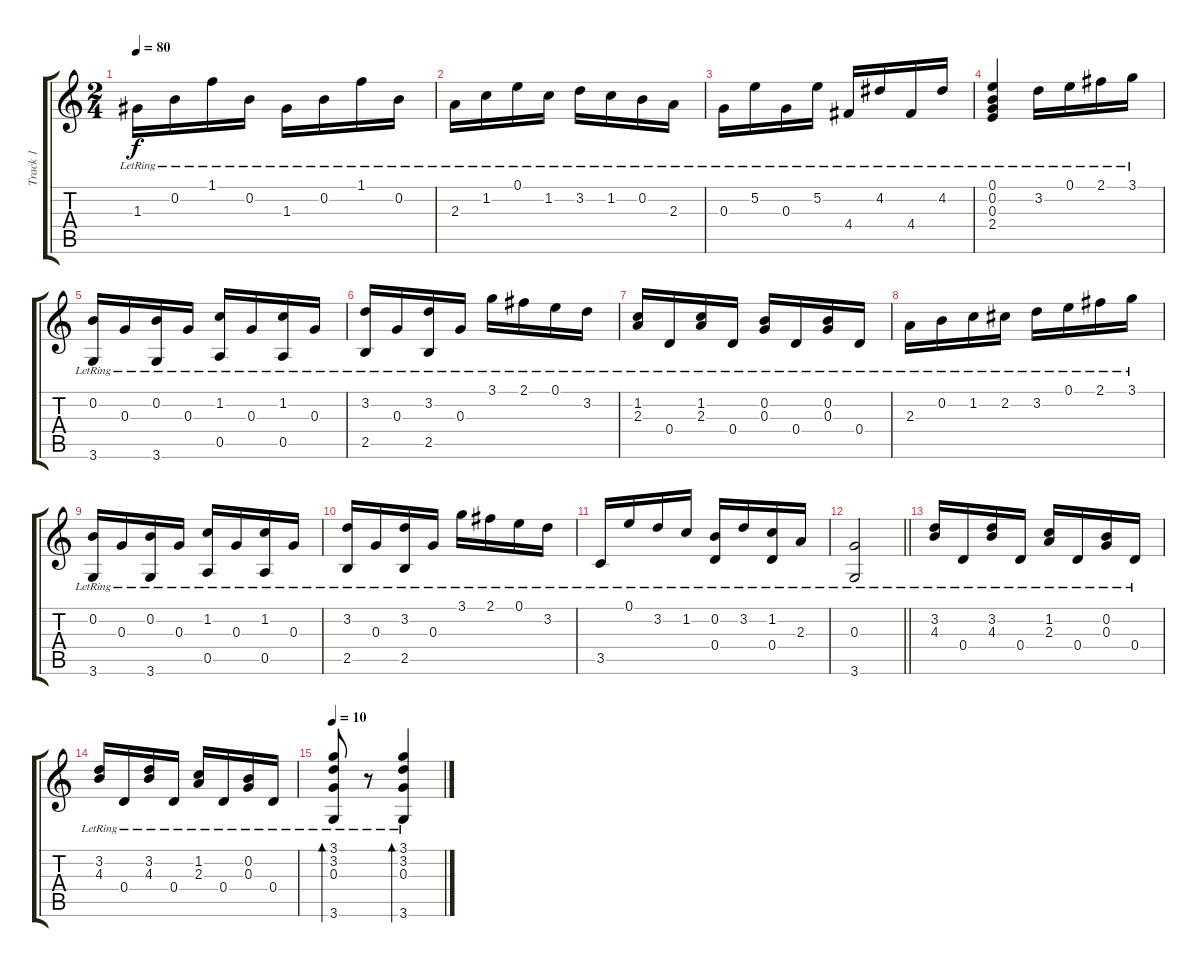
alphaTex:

\track ("Track 1" "Track 1") {instrument acousticguitarnylon}
\staff {score tabs}
\tuning (E4 B3 G3 D3 A2 E2) {hide}
\ts (2 4)
\tempo 80
\clef g2
\ks c
1.3{lr}.16{dy f} 0.2{lr}.16 1.1{lr}.16 0.2{lr}.16 1.3{lr}.16 0.2{lr}.16 1.1{lr}.16 0.2{lr}.16 |
2.3{lr}.16 1.2{lr}.16 0.1{lr}.16 1.2{lr}.16 3.2{lr}.16 1.2{lr}.16 0.2{lr}.16 2.3{lr}.16 |
0.3{lr}.16 5.2{lr}.16 0.3{lr}.16 5.2{lr}.16 4.4{lr}.16 4.2{lr}.16 4.4{lr}.16 4.2{lr}.16 |
(0.1{lr} 0.2{lr} 0.3{lr} 2.4{lr}).4 3.2{lr}.16 0.1{lr}.16 2.1{lr}.16 3.1{lr}.16 |
(0.2{lr} 3.6{lr}).16 0.3{lr}.16 (0.2{lr} 3.6{lr}).16 0.3{lr}.16 (1.2{lr} 0.5{lr}).16 0.3{lr}.16 (1.2{lr} 0.5{lr}).16 0.3{lr}.16 |
(3.2{lr} 2.5{lr}).16 0.3{lr}.16 (3.2{lr} 2.5{lr}).16 0.3{lr}.16 3.1{lr}.16 2.1{lr}.16 0.1{lr}.16 3.2{lr}.16 |
(1.2{lr} 2.3{lr}).16 0.4{lr}.16 (1.2{lr} 2.3{lr}).16 0.4{lr}.16 (0.2{lr} 0.3{lr}).16 0.4{lr}.16 (0.2{lr} 0.3{lr}).16 0.4{lr}.16 |
2.3{lr}.16 0.2{lr}.16 1.2{lr}.16 2.2{lr}.16 3.2{lr}.16 0.1{lr}.16 2.1{lr}.16 3.1{lr}.16 |
(0.2{lr} 3.6{lr}).16 0.3{lr}.16 (0.2{lr} 3.6{lr}).16 0.3{lr}.16 (1.2{lr} 0.5{lr}).16 0.3{lr}.16 (1.2{lr} 0.5{lr}).16 0.3{lr}.16 |
(3.2{lr} 2.5{lr}).16 0.3{lr}.16 (3.2{lr} 2.5{lr}).16 0.3{lr}.16 3.1{lr}.16 2.1{lr}.16 0.1{lr}.16 3.2{lr}.16 |
3.5{lr}.16 0.1{lr}.16 3.2{lr}.16 1.2{lr}.16 (0.2{lr} 0.4{lr}).16 3.2{lr}.16 (1.2{lr} 0.4{lr}).16 2.3{lr}.16 |
\barLineRight lightlight
(0.3{lr} 3.6{lr}).2 |
(3.2{lr} 4.3{lr}).16 0.4{lr}.16 (3.2{lr} 4.3{lr}).16 0.4{lr}.16 (1.2{lr} 2.3{lr}).16 0.4{lr}.16 (0.2{lr} 0.3{lr}).16 0.4{lr}.16 |
(3.2{lr} 4.3{lr}).16 0.4{lr}.16 (3.2{lr} 4.3{lr}).16 0.4{lr}.16 (1.2{lr} 2.3{lr}).16 0.4{lr}.16 (0.2{lr} 0.3{lr}).16 0.4{lr}.16 |
\tempo 10
(3.1{lr} 3.2{lr} 0.3{lr} 3.6{lr}).8{bd 120} r.8 (3.1{lr} 3.2{lr} 0.3{lr} 3.6{lr}).4{bd 120}
